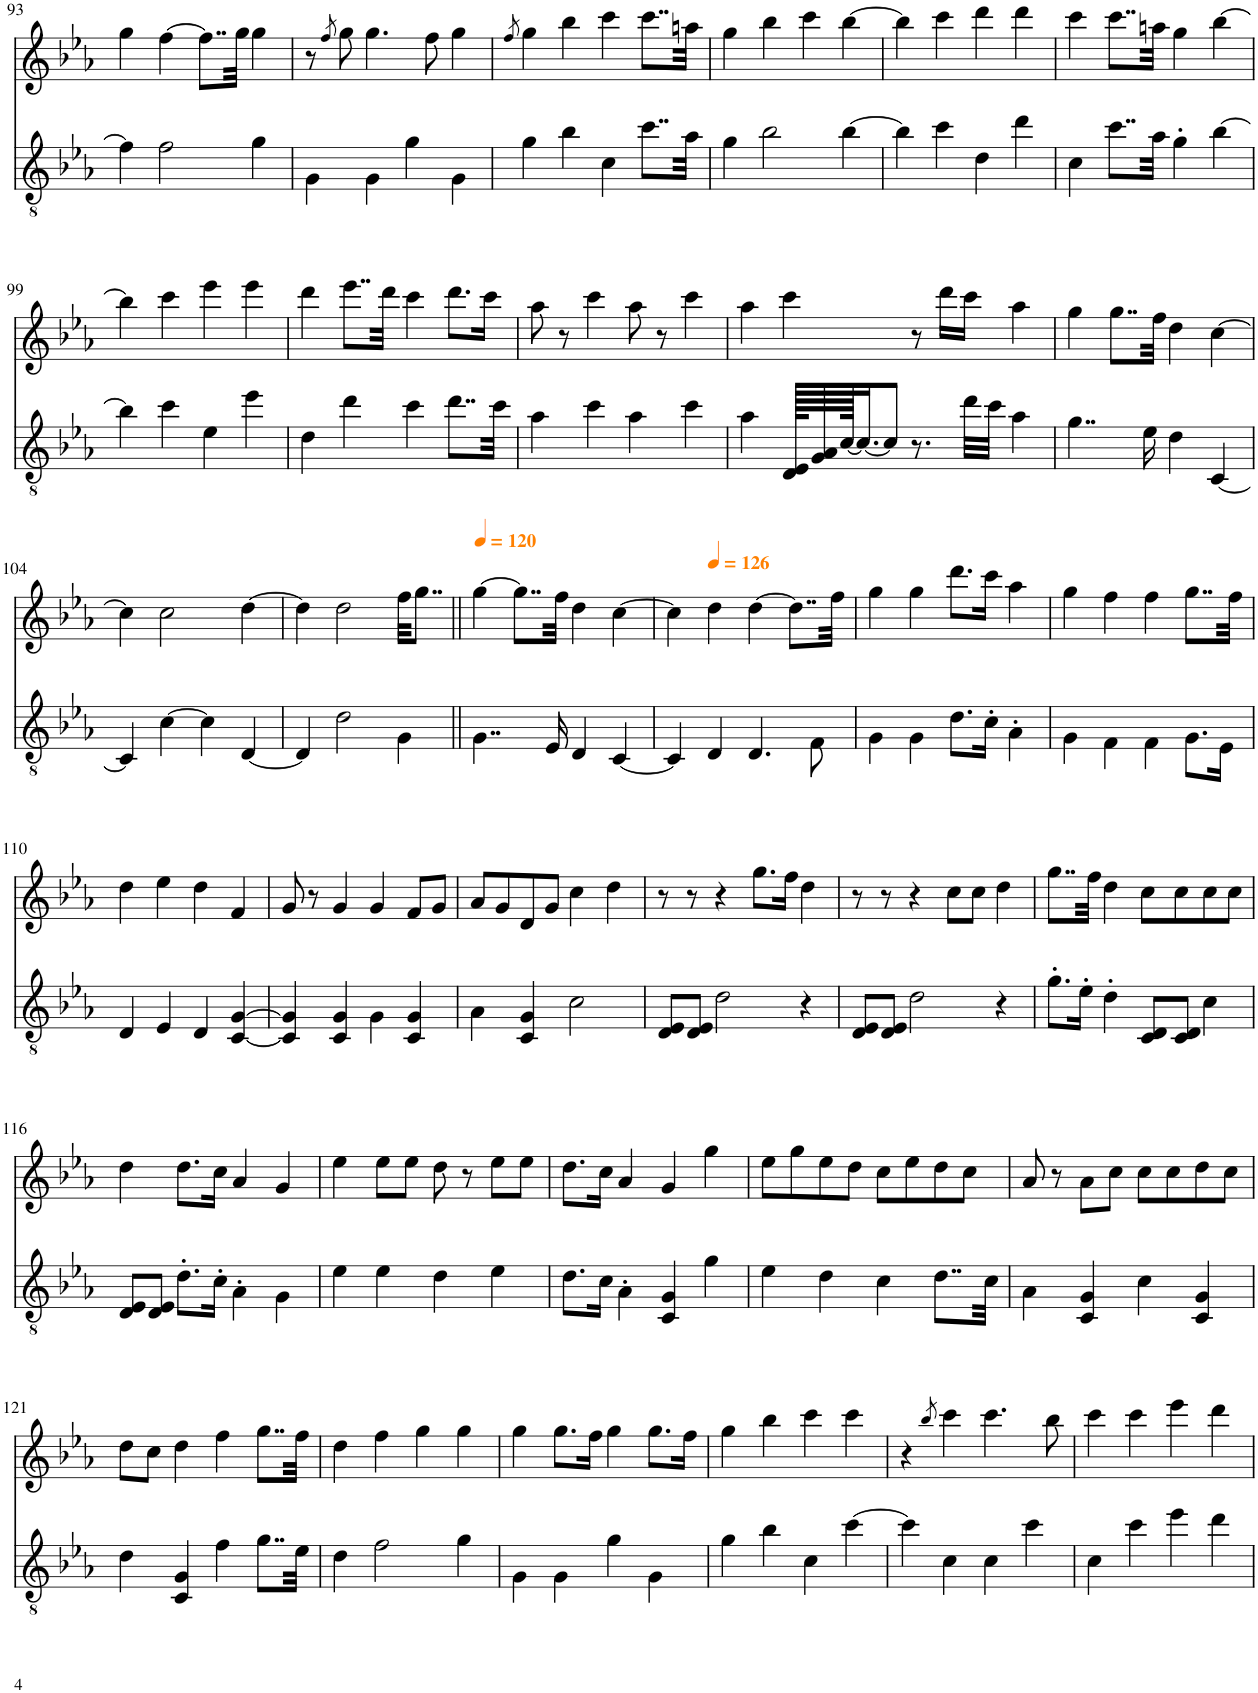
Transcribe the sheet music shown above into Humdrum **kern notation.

**kern	**kern
*part2	*part1
*staff2	*staff1
*I"琴, [A-02]	*I"フルート
!!LO:PB:g=z
*clefGv2	*clefG2
*k[b-e-a-]	*k[b-e-a-]
*M4/4	*M4/4
=93	=93
4f\]	4gg\
2f\	[4ff\
.	8..ff\L]
.	32gg\Jkk
4g\	4gg\
=94	=94
4G\	8r
.	8qff/
.	8gg\
4G\	4.gg\
4g\	.
.	8ff\
4G\	4gg\
=95	=95
.	8qff/
4g\	4gg\
4b-\	4bb-\
4c\	4ccc\
8..cc\L	8..ccc\L
32a-\Jkk	32aan\Jkk
=96	=96
4g\	4gg\
2b-\	4bb-\
.	4ccc\
[4b-\	[4bb-\
=97	=97
4b-\]	4bb-\]
4cc\	4ccc\
4d\	4ddd\
4dd\	4ddd\
=98	=98
4c\	4ccc\
8..cc\L	8..ccc\L
32a-\Jkk	32aan\Jkk
4g'\	4gg\
[4b-\	[4bb-\
!!LO:LB:g=z
=99	=99
4b-\]	4bb-\]
4cc\	4ccc\
4e-\	4eee-\
4ee-\	4eee-\
=100	=100
4d\	4ddd\
4dd\	8..eee-\L
.	32ddd\Jkk
4cc\	4ccc\
8..dd\L	8.ddd\L
.	16ccc\Jk
32cc\Jkk	.
=101	=101
4a-\	8aa-\
.	8r
4cc\	4ccc\
4a-\	8aa-\
.	8r
4cc\	4ccc\
=102	=102
4a-\	4aa-\
128D/ 128E-/KLLLL	4ccc\
64G/ 64A-/	.
[128c/JJK	.
16.c/J_	.
8c/J]	.
8.r	8r
.	16ddd\LL
32dd\LLL	16ccc\JJ
32cc\JJJ	.
4a-\	4aa-\
=103	=103
4..g\	4gg\
.	8..gg\L
16e-\	.
.	32ff\Jkk
4d\	4dd\
[4C/	[4cc\
!!LO:LB:g=z
=104	=104
4C/]	4cc\]
[4c\	2cc\
4c\]	.
[4D/	[4dd\
=105	=105
4D/]	4dd\]
2d\	2dd\
4G\	32ff\KKL
.	8..gg\J
=106||	=106||
*	*MM120
4..G\	[4gg\
.	8..gg\L]
16E-/	.
.	32ff\Jkk
4D/	4dd\
[4C/	[4cc\
=107	=107
4C/]	4cc\]
*	*MM126
4D/	4dd\
4.D/	[4dd\
.	8..dd\L]
8F\	.
.	32ff\Jkk
=108	=108
4G\	4gg\
4G\	4gg\
8.d\L	8.ddd\L
16c'\Jk	16ccc\Jk
4A-'\	4aa-\
=109	=109
4G\	4gg\
4F\	4ff\
4F\	4ff\
8.G\L	8..gg\L
16E-\Jk	.
.	32ff\Jkk
!!LO:LB:g=z
=110	=110
4D/	4dd\
4E-/	4ee-\
4D/	4dd\
[4C/ [4G/	4f/
=111	=111
4C/] 4G/]	8g/
.	8r
4C/ 4G/	4g/
4G\	4g/
4C/ 4G/	8f/L
.	8g/J
=112	=112
4A-\	8a-/L
.	8g/
4C/ 4G/	8d/
.	8g/J
2c\	4cc\
.	4dd\
=113	=113
8D/ 8E-/L	8r
8D/ 8E-/J	8r
2d\	4r
.	8.gg\L
.	16ff\Jk
4r	4dd\
=114	=114
8D/ 8E-/L	8r
8D/ 8E-/J	8r
2d\	4r
.	8cc\L
.	8cc\J
4r	4dd\
=115	=115
8.g'\L	8..gg\L
16e-'\Jk	.
.	32ff\Jkk
4d'\	4dd\
8C/ 8D/L	8cc\L
8C/ 8D/J	8cc\
4c\	8cc\
.	8cc\J
!!LO:LB:g=z
=116	=116
8D/ 8E-/L	4dd\
8D/ 8E-/J	.
8.d'\L	8.dd\L
16c'\Jk	16cc\Jk
4A-'\	4a-/
4G\	4g/
=117	=117
4e-\	4ee-\
4e-\	8ee-\L
.	8ee-\J
4d\	8dd\
.	8r
4e-\	8ee-\L
.	8ee-\J
=118	=118
8.d\L	8.dd\L
16c\Jk	16cc\Jk
4A-'\	4a-/
4C/ 4G/	4g/
4g\	4gg\
=119	=119
4e-\	8ee-\L
.	8gg\
4d\	8ee-\
.	8dd\J
4c\	8cc\L
.	8ee-\
8..d\L	8dd\
.	8cc\J
32c\Jkk	.
=120	=120
4A-\	8a-/
.	8r
4C/ 4G/	8a-\L
.	8cc\J
4c\	8cc\L
.	8cc\
4C/ 4G/	8dd\
.	8cc\J
!!LO:LB:g=z
=121	=121
4d\	8dd\L
.	8cc\J
4C/ 4G/	4dd\
4f\	4ff\
8..g\L	8..gg\L
32e-\Jkk	32ff\Jkk
=122	=122
4d\	4dd\
2f\	4ff\
.	4gg\
4g\	4gg\
=123	=123
4G\	4gg\
4G\	8.gg\L
.	16ff\Jk
4g\	4gg\
4G\	8.gg\L
.	16ff\Jk
=124	=124
4g\	4gg\
4b-\	4bb-\
4c\	4ccc\
[4cc\	4ccc\
=125	=125
4cc\]	4r
.	8qbb-/
4c\	4ccc\
4c\	4.ccc\
4cc\	.
.	8bb-\
=126	=126
4c\	4ccc\
4cc\	4ccc\
4ee-\	4eee-\
4dd\	4ddd\
=	=
*-	*-
